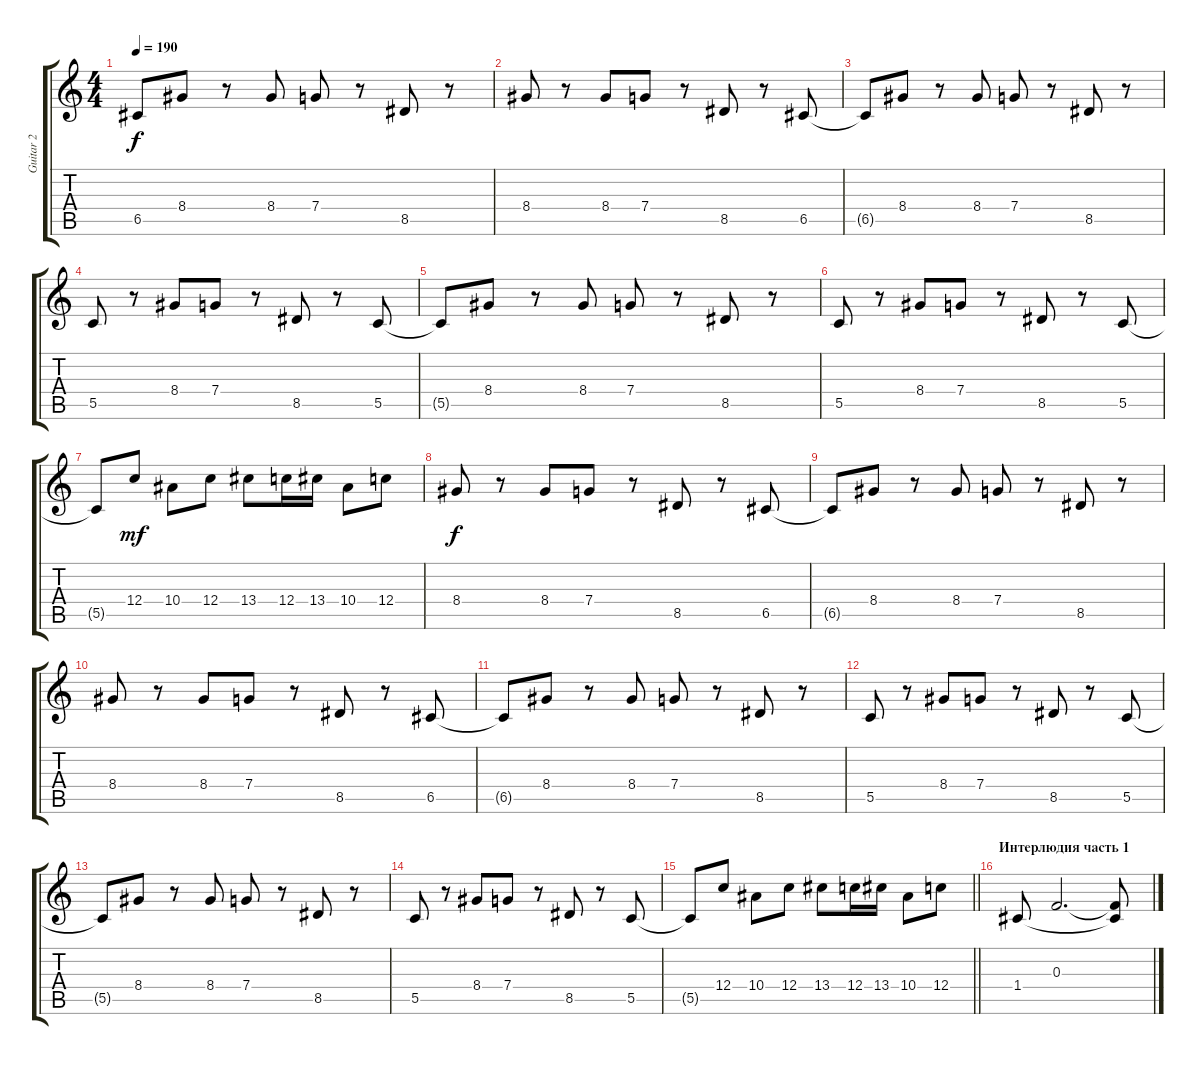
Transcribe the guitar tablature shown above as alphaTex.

\track ("Guitar 2" "Guitar 2") {instrument distortionguitar}
\staff {score tabs}
\tuning (D4 A3 F3 C3 G2 C2) {hide}
\ts (4 4)
\tempo 190
\clef g2
\ks c
6.5{t}.8{dy f} 8.4.8 r.8 8.4.8 7.4.8 r.8 8.5.8 r.8 |
8.4.8 r.8 8.4.8 7.4.8 r.8 8.5.8 r.8 6.5.8 |
6.5{t}.8 8.4.8 r.8 8.4.8 7.4.8 r.8 8.5.8 r.8 |
5.5.8 r.8 8.4.8 7.4.8 r.8 8.5.8 r.8 5.5.8 |
5.5{t}.8 8.4.8 r.8 8.4.8 7.4.8 r.8 8.5.8 r.8 |
5.5.8 r.8 8.4.8 7.4.8 r.8 8.5.8 r.8 5.5.8 |
5.5{t}.8 12.4.8{dy mf} 10.4.8 12.4.8 13.4.8 12.4.16 13.4.16 10.4.8 12.4.8 |
8.4.8{dy f} r.8 8.4.8 7.4.8 r.8 8.5.8 r.8 6.5.8 |
6.5{t}.8 8.4.8 r.8 8.4.8 7.4.8 r.8 8.5.8 r.8 |
8.4.8 r.8 8.4.8 7.4.8 r.8 8.5.8 r.8 6.5.8 |
6.5{t}.8 8.4.8 r.8 8.4.8 7.4.8 r.8 8.5.8 r.8 |
5.5.8 r.8 8.4.8 7.4.8 r.8 8.5.8 r.8 5.5.8 |
5.5{t}.8 8.4.8 r.8 8.4.8 7.4.8 r.8 8.5.8 r.8 |
5.5.8 r.8 8.4.8 7.4.8 r.8 8.5.8 r.8 5.5.8 |
\barLineRight lightlight
5.5{t}.8 12.4.8 10.4.8 12.4.8 13.4.8 12.4.16 13.4.16 10.4.8 12.4.8 |
\section ("" "Интерлюдия часть 1")
1.4.8{volume 14 instrument electricguitarclean} 0.3.2{d} (0.3{t} 1.4{t}).8
